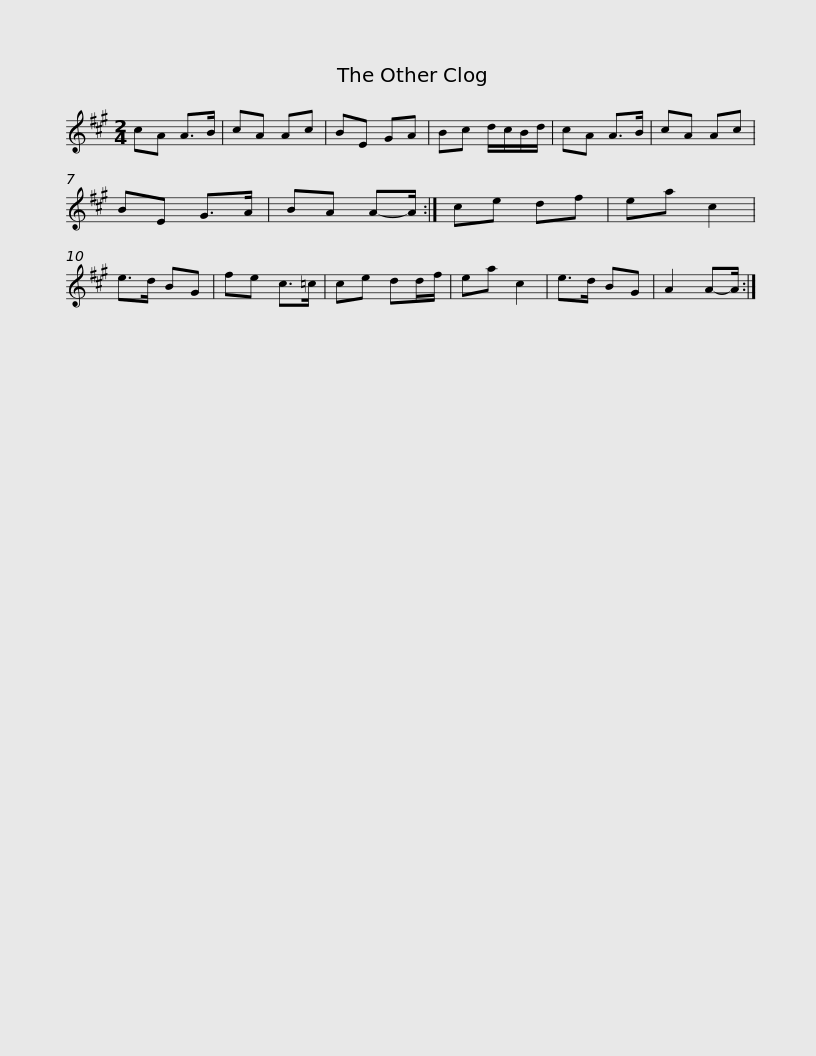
X:1
L:1/8
M:2/4
I:linebreak $
K:A
V:1 treble
V:1
 cA A>B | cA Ac | BE GA | Bc d/c/B/d/ | cA A>B | %5
 cA Ac | BE G>A | BA A-A/ :| ce df | ea c2 |$ %10
 e>d BG | fe c>=c | ce dd/f/ | ea c2 | e>d BG | %15
 A2 A-A/ :| %16
